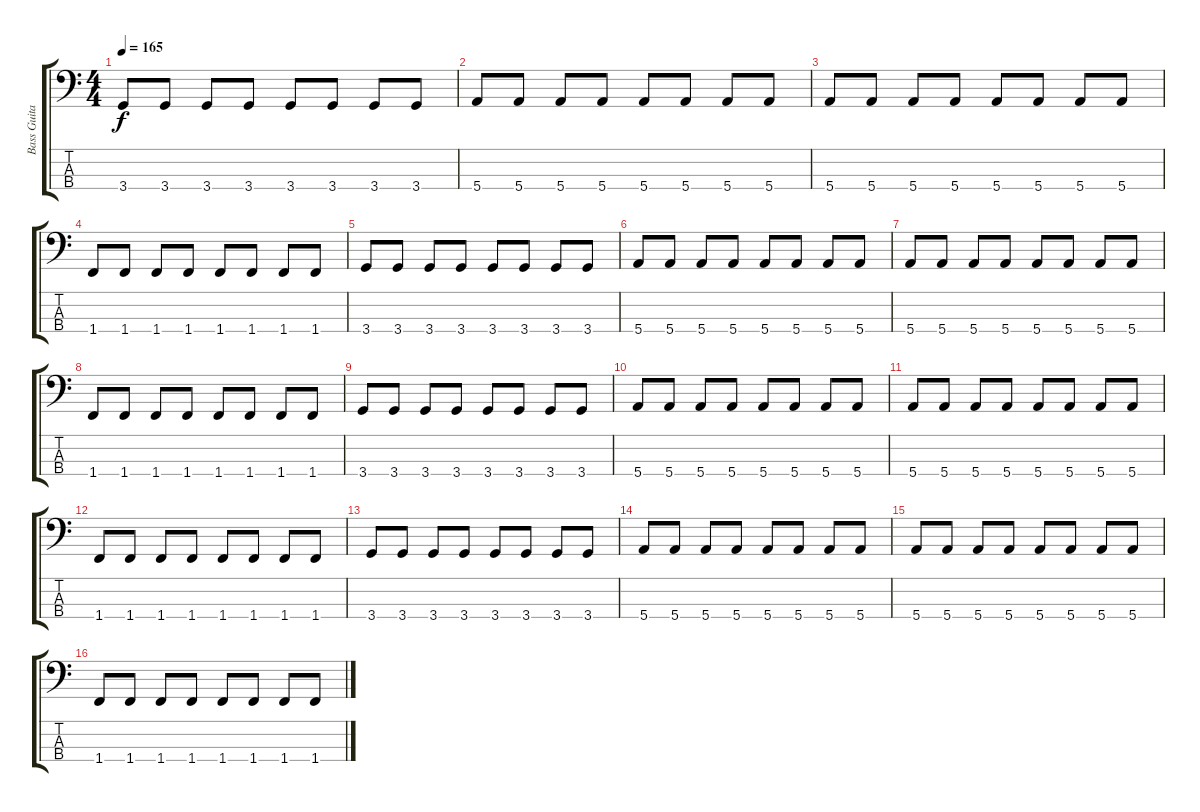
\track ("Bass Guitar" "Bass Guita") {instrument electricbasspick}
\staff {score tabs}
\tuning (G2 D2 A1 E1) {hide}
\ts (4 4)
\tempo 165
\clef f4
\ks c
3.4.8{dy f} 3.4.8 3.4.8 3.4.8 3.4.8 3.4.8 3.4.8 3.4.8 |
5.4.8 5.4.8 5.4.8 5.4.8 5.4.8 5.4.8 5.4.8 5.4.8 |
5.4.8 5.4.8 5.4.8 5.4.8 5.4.8 5.4.8 5.4.8 5.4.8 |
1.4.8 1.4.8 1.4.8 1.4.8 1.4.8 1.4.8 1.4.8 1.4.8 |
3.4.8 3.4.8 3.4.8 3.4.8 3.4.8 3.4.8 3.4.8 3.4.8 |
5.4.8 5.4.8 5.4.8 5.4.8 5.4.8 5.4.8 5.4.8 5.4.8 |
5.4.8 5.4.8 5.4.8 5.4.8 5.4.8 5.4.8 5.4.8 5.4.8 |
1.4.8 1.4.8 1.4.8 1.4.8 1.4.8 1.4.8 1.4.8 1.4.8 |
3.4.8 3.4.8 3.4.8 3.4.8 3.4.8 3.4.8 3.4.8 3.4.8 |
5.4.8 5.4.8 5.4.8 5.4.8 5.4.8 5.4.8 5.4.8 5.4.8 |
5.4.8 5.4.8 5.4.8 5.4.8 5.4.8 5.4.8 5.4.8 5.4.8 |
1.4.8 1.4.8 1.4.8 1.4.8 1.4.8 1.4.8 1.4.8 1.4.8 |
3.4.8 3.4.8 3.4.8 3.4.8 3.4.8 3.4.8 3.4.8 3.4.8 |
5.4.8 5.4.8 5.4.8 5.4.8 5.4.8 5.4.8 5.4.8 5.4.8 |
5.4.8{volume 12} 5.4.8 5.4.8 5.4.8 5.4.8 5.4.8 5.4.8 5.4.8 |
1.4.8{volume 10} 1.4.8 1.4.8 1.4.8 1.4.8 1.4.8 1.4.8 1.4.8
